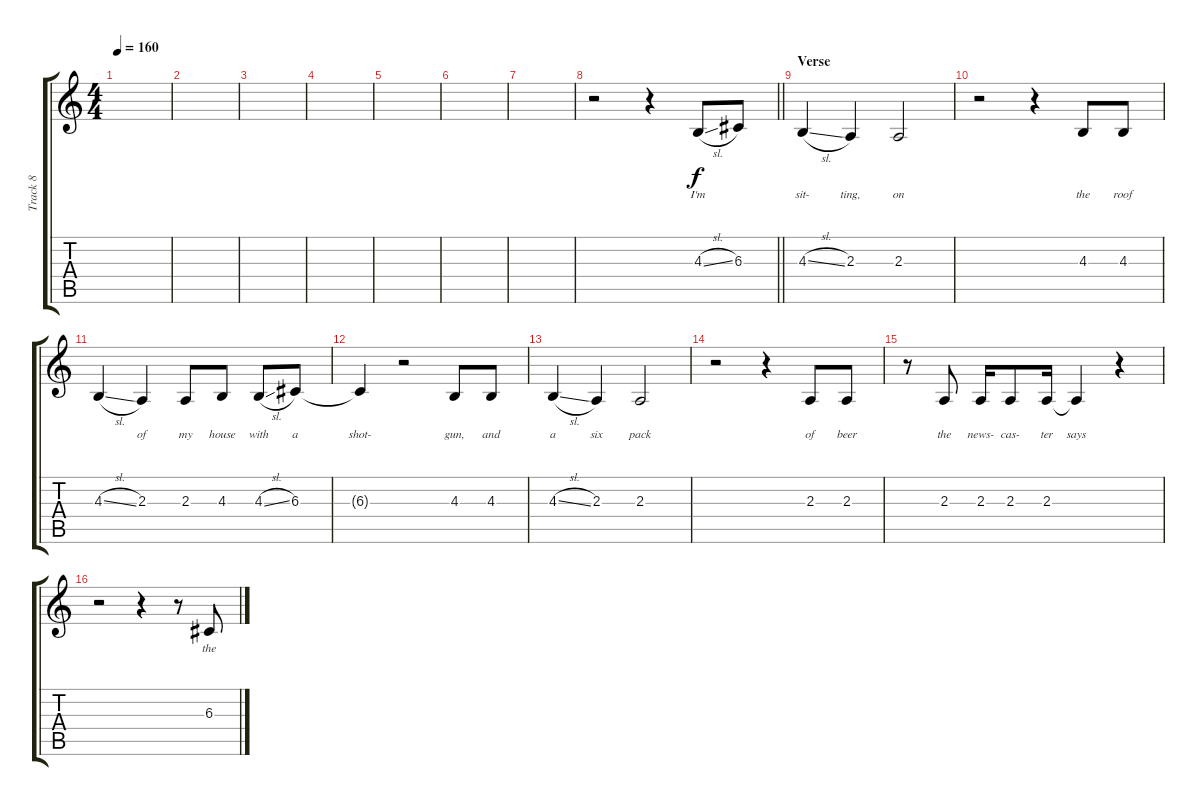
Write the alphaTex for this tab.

\track ("Track 8" "Track 8") {instrument tenorsax}
\staff {score tabs}
\tuning (E4 B3 G3 D3 A2 E2) {hide}
\ts (4 4)
\tempo 160
\clef g2
\ks c
|
|
|
|
|
|
|
\barLineRight lightlight
r.2 r.4 4.3{sl}.8{lyrics (0 "I'm") lyrics (1 "") lyrics (2 "") lyrics (3 "") lyrics (4 "")} 6.3.8{lyrics (0 "") lyrics (1 "") lyrics (2 "") lyrics (3 "") lyrics (4 "")} |
\section ("" "Verse")
4.3{sl}.4{lyrics (0 "sit-") lyrics (1 "") lyrics (2 "") lyrics (3 "") lyrics (4 "")} 2.3.4{lyrics (0 "ting,") lyrics (1 "") lyrics (2 "") lyrics (3 "") lyrics (4 "")} 2.3.2{lyrics (0 "on") lyrics (1 "") lyrics (2 "") lyrics (3 "") lyrics (4 "")} |
r.2 r.4 4.3.8{lyrics (0 "the") lyrics (1 "") lyrics (2 "") lyrics (3 "") lyrics (4 "")} 4.3.8{lyrics (0 "roof") lyrics (1 "") lyrics (2 "") lyrics (3 "") lyrics (4 "")} |
4.3{sl}.4{lyrics (0 "") lyrics (1 "") lyrics (2 "") lyrics (3 "") lyrics (4 "")} 2.3.4{lyrics (0 "of") lyrics (1 "") lyrics (2 "") lyrics (3 "") lyrics (4 "")} 2.3.8{lyrics (0 "my") lyrics (1 "") lyrics (2 "") lyrics (3 "") lyrics (4 "")} 4.3.8{lyrics (0 "house") lyrics (1 "") lyrics (2 "") lyrics (3 "") lyrics (4 "")} 4.3{sl}.8{lyrics (0 "with") lyrics (1 "") lyrics (2 "") lyrics (3 "") lyrics (4 "")} 6.3.8{lyrics (0 "a") lyrics (1 "") lyrics (2 "") lyrics (3 "") lyrics (4 "")} |
6.3{t}.4{lyrics (0 "shot-") lyrics (1 "") lyrics (2 "") lyrics (3 "") lyrics (4 "")} r.2 4.3.8{lyrics (0 "gun,") lyrics (1 "") lyrics (2 "") lyrics (3 "") lyrics (4 "")} 4.3.8{lyrics (0 "and") lyrics (1 "") lyrics (2 "") lyrics (3 "") lyrics (4 "")} |
4.3{sl}.4{lyrics (0 "a") lyrics (1 "") lyrics (2 "") lyrics (3 "") lyrics (4 "")} 2.3.4{lyrics (0 "six") lyrics (1 "") lyrics (2 "") lyrics (3 "") lyrics (4 "")} 2.3.2{lyrics (0 "pack") lyrics (1 "") lyrics (2 "") lyrics (3 "") lyrics (4 "")} |
r.2 r.4 2.3.8{lyrics (0 "of") lyrics (1 "") lyrics (2 "") lyrics (3 "") lyrics (4 "")} 2.3.8{lyrics (0 "beer") lyrics (1 "") lyrics (2 "") lyrics (3 "") lyrics (4 "")} |
r.8 2.3.8{lyrics (0 "the") lyrics (1 "") lyrics (2 "") lyrics (3 "") lyrics (4 "")} 2.3.16{lyrics (0 "news-") lyrics (1 "") lyrics (2 "") lyrics (3 "") lyrics (4 "")} 2.3.8{lyrics (0 "cas-") lyrics (1 "") lyrics (2 "") lyrics (3 "") lyrics (4 "")} 2.3.16{lyrics (0 "ter") lyrics (1 "") lyrics (2 "") lyrics (3 "") lyrics (4 "")} 2.3{t}.4{lyrics (0 "says") lyrics (1 "") lyrics (2 "") lyrics (3 "") lyrics (4 "")} r.4 |
r.2 r.4 r.8 6.3.8{lyrics (0 "the") lyrics (1 "") lyrics (2 "") lyrics (3 "") lyrics (4 "")}
